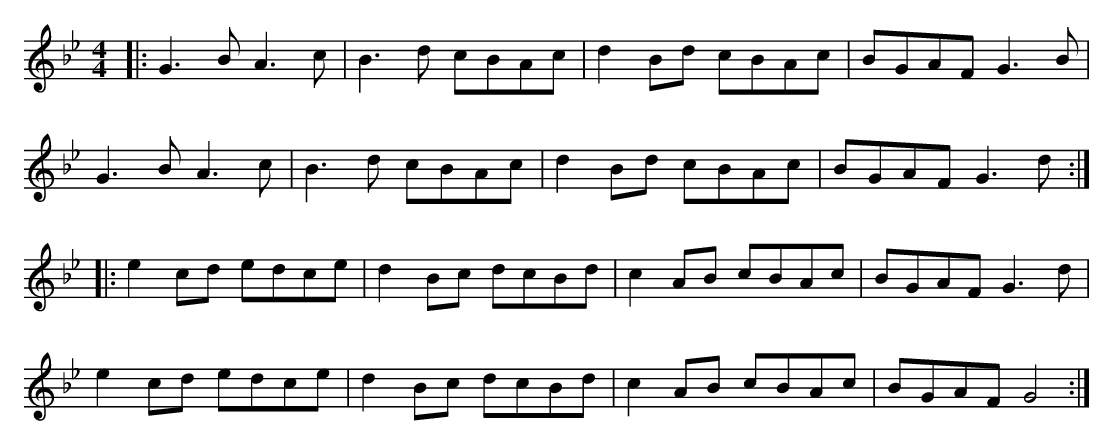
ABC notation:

X:1
M:4/4
K:Gmin
|:G3B A3c|B3d cBAc|d2 Bd cBAc|BGAF G3B|
G3B A3c|B3d cBAc|d2 Bd cBAc|BGAF G3d:|
|:e2 cd edce|d2 Bc dcBd|c2 AB cBAc|BGAF G3d|
e2 cd edce|d2 Bc dcBd|c2 AB cBAc|BGAF G4:|
